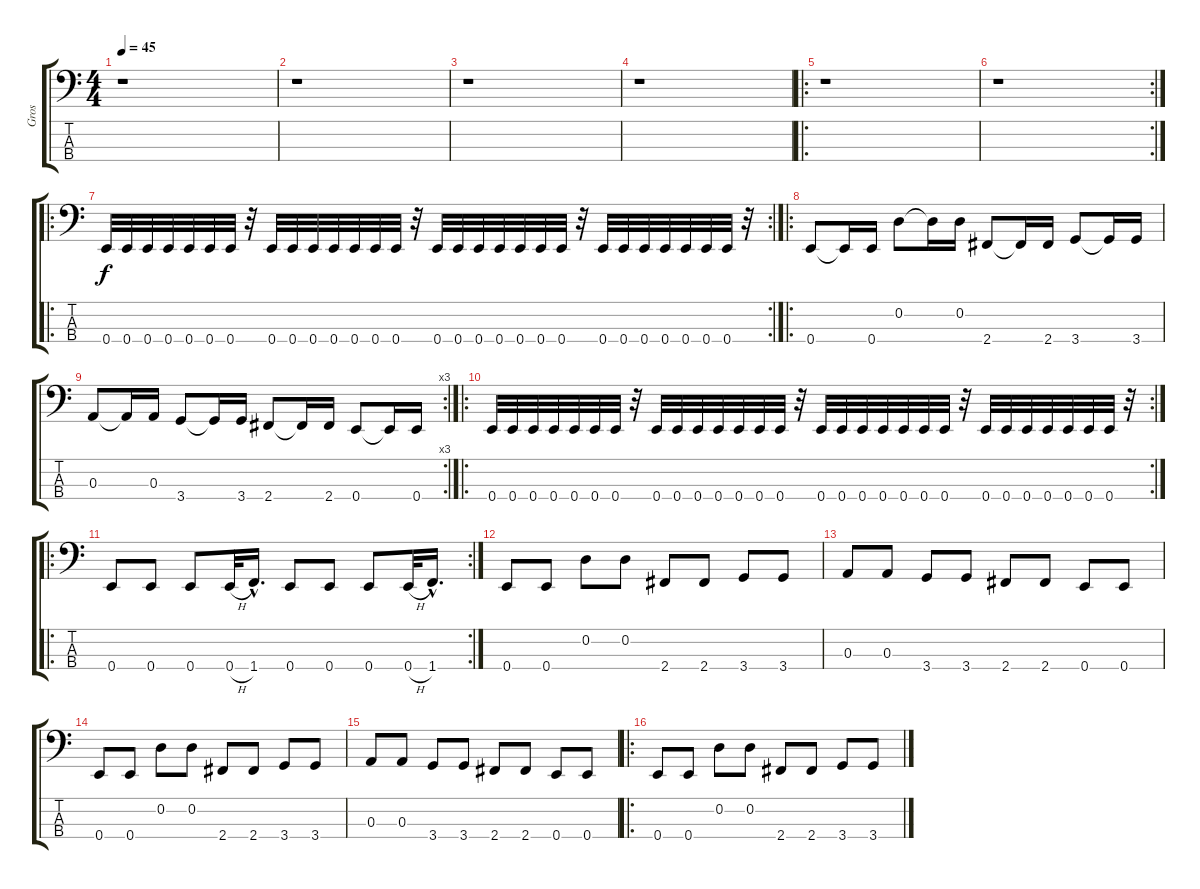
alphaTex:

\track ("Gros" "Gros") {instrument electricbasspick}
\staff {score tabs}
\tuning (G2 D2 A1 E1) {hide}
\ts (4 4)
\tempo 45
\clef f4
\ks c
r.1{dy f instrument electricbasspick} |
r.1 |
r.1 |
r.1 |
\ro
r.1 |
\rc 2
r.1 |
\ro
\rc 2
0.4.32 0.4.32 0.4.32 0.4.32 0.4.32 0.4.32 0.4.32 r.32 0.4.32 0.4.32 0.4.32 0.4.32 0.4.32 0.4.32 0.4.32 r.32 0.4.32 0.4.32 0.4.32 0.4.32 0.4.32 0.4.32 0.4.32 r.32 0.4.32 0.4.32 0.4.32 0.4.32 0.4.32 0.4.32 0.4.32 r.32 |
\ro
0.4.8 0.4{t}.16 0.4.16 0.2.8 0.2{t}.16 0.2.16 2.4.8 2.4{t}.16 2.4.16 3.4.8 3.4{t}.16 3.4.16 |
\rc 3
0.3.8 0.3{t}.16 0.3.16 3.4.8 3.4{t}.16 3.4.16 2.4.8 2.4{t}.16 2.4.16 0.4.8 0.4{t}.16 0.4.16 |
\ro
\rc 2
0.4.32 0.4.32 0.4.32 0.4.32 0.4.32 0.4.32 0.4.32 r.32 0.4.32 0.4.32 0.4.32 0.4.32 0.4.32 0.4.32 0.4.32 r.32 0.4.32 0.4.32 0.4.32 0.4.32 0.4.32 0.4.32 0.4.32 r.32 0.4.32 0.4.32 0.4.32 0.4.32 0.4.32 0.4.32 0.4.32 r.32 |
\ro
\rc 2
0.4.8 0.4.8 0.4.8 0.4{h}.32 1.4{hac}.16{d} 0.4.8 0.4.8 0.4.8 0.4{h}.32 1.4{hac}.16{d} |
0.4.8 0.4.8 0.2.8 0.2.8 2.4.8 2.4.8 3.4.8 3.4.8 |
0.3.8 0.3.8 3.4.8 3.4.8 2.4.8 2.4.8 0.4.8 0.4.8 |
0.4.8 0.4.8 0.2.8 0.2.8 2.4.8 2.4.8 3.4.8 3.4.8 |
0.3.8 0.3.8 3.4.8 3.4.8 2.4.8 2.4.8 0.4.8 0.4.8 |
\ro
0.4.8 0.4.8 0.2.8 0.2.8 2.4.8 2.4.8 3.4.8 3.4.8
